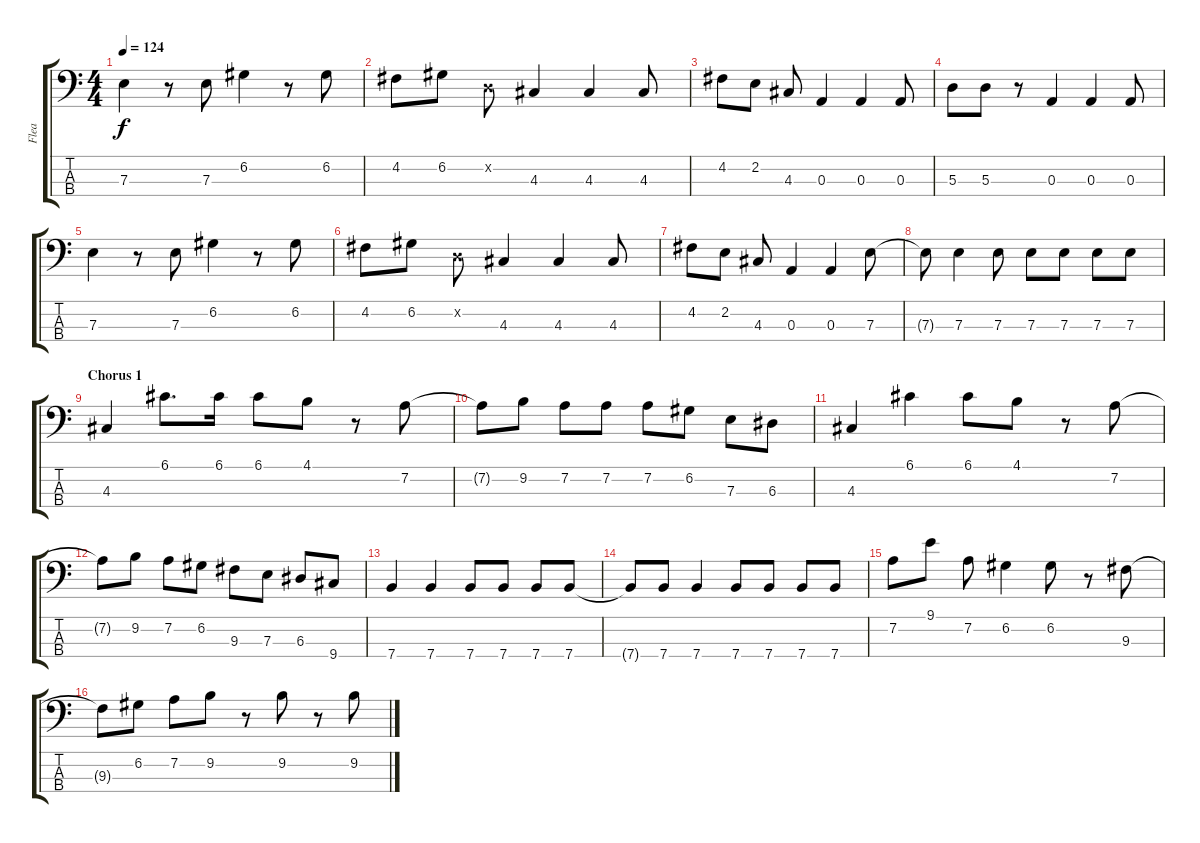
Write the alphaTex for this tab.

\track ("Flea" "Flea") {instrument electricbassfinger}
\staff {score tabs}
\tuning (G2 D2 A1 E1) {hide}
\ts (4 4)
\tempo 124
\clef f4
\ks c
7.3.4{dy f} r.8 7.3.8 6.2.4 r.8 6.2.8 |
4.2.8 6.2.8 0.2{x}.8 4.3.4 4.3.4 4.3.8 |
4.2.8 2.2.8 4.3.8 0.3.4 0.3.4 0.3.8 |
5.3.8 5.3.8 r.8 0.3.4 0.3.4 0.3.8 |
7.3.4 r.8 7.3.8 6.2.4 r.8 6.2.8 |
4.2.8 6.2.8 0.2{x}.8 4.3.4 4.3.4 4.3.8 |
4.2.8 2.2.8 4.3.8 0.3.4 0.3.4 7.3.8 |
7.3{t}.8 7.3.4 7.3.8 7.3.8 7.3.8 7.3.8 7.3.8 |
\section ("" "Chorus 1")
4.3.4 6.1.8{d} 6.1.16 6.1.8 4.1.8 r.8 7.2.8 |
7.2{t}.8 9.2.8 7.2.8 7.2.8 7.2.8 6.2.8 7.3.8 6.3.8 |
4.3.4 6.1.4 6.1.8 4.1.8 r.8 7.2.8 |
7.2{t}.8 9.2.8 7.2.8 6.2.8 9.3.8 7.3.8 6.3.8 9.4.8 |
7.4.4 7.4.4 7.4.8 7.4.8 7.4.8 7.4.8 |
7.4{t}.8 7.4.8 7.4.4 7.4.8 7.4.8 7.4.8 7.4.8 |
7.2.8 9.1.8 7.2.8 6.2.4 6.2.8 r.8 9.3.8 |
9.3{t}.8 6.2.8 7.2.8 9.2.8 r.8 9.2.8 r.8 9.2.8
